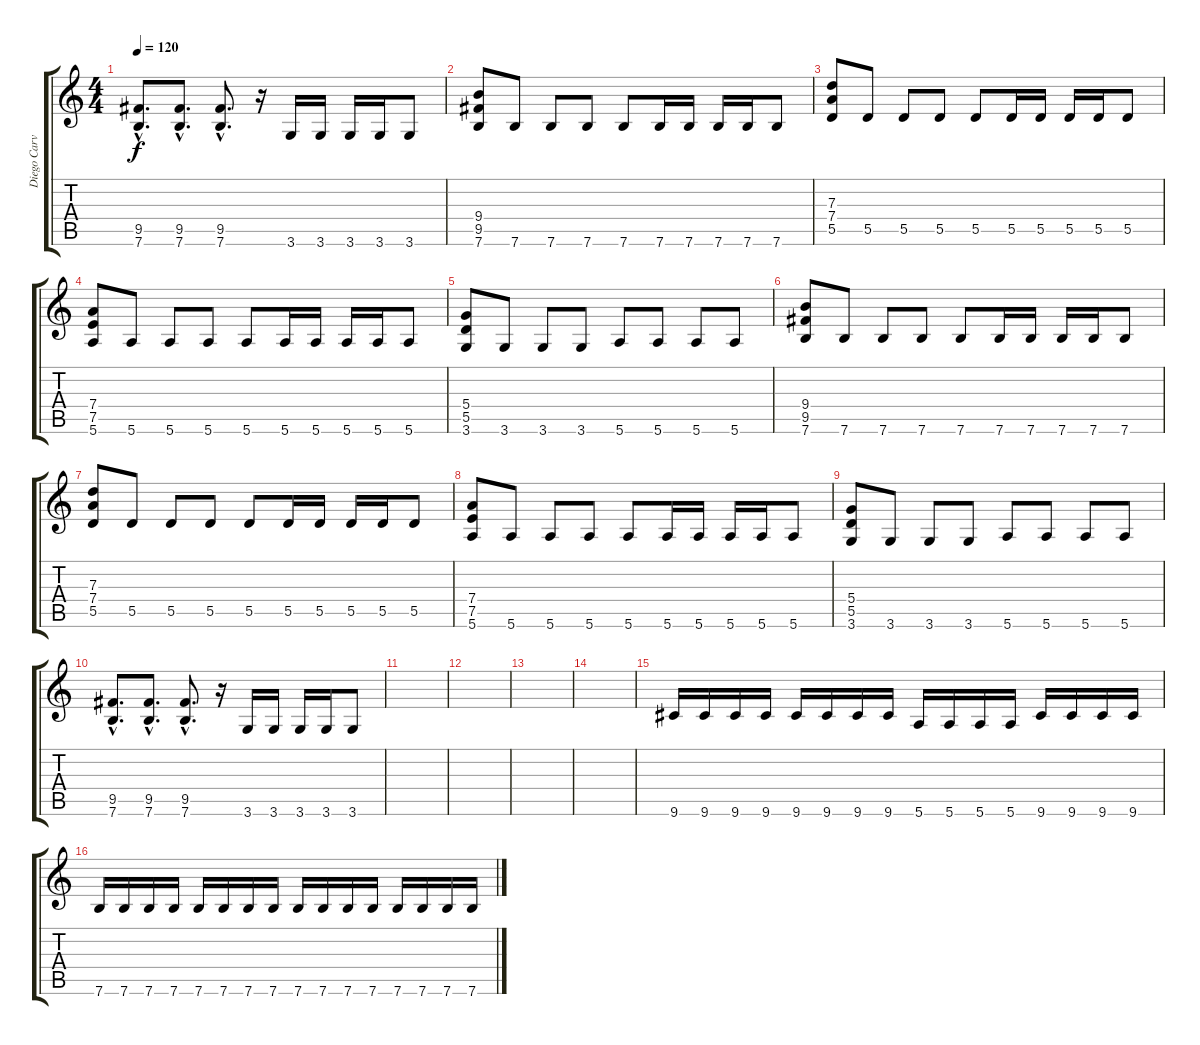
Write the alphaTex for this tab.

\track ("Diego Carvalho (Guitar)" "Diego Carv") {instrument distortionguitar}
\staff {score tabs}
\tuning (E4 B3 G3 D3 A2 E2) {hide}
\ts (4 4)
\tempo 120
\clef g2
\ks c
(9.5{hac} 7.6{hac}).8{d dy f} (9.5{hac} 7.6{hac}).8{d} (9.5{hac} 7.6{hac}).8{d} r.16 3.6.16 3.6.16 3.6.16 3.6.16 3.6.8 |
(9.4 9.5 7.6).8 7.6.8 7.6.8 7.6.8 7.6.8 7.6.16 7.6.16 7.6.16 7.6.16 7.6.8 |
(7.3 7.4 5.5).8 5.5.8 5.5.8 5.5.8 5.5.8 5.5.16 5.5.16 5.5.16 5.5.16 5.5.8 |
(7.4 7.5 5.6).8 5.6.8 5.6.8 5.6.8 5.6.8 5.6.16 5.6.16 5.6.16 5.6.16 5.6.8 |
(5.4 5.5 3.6).8 3.6.8 3.6.8 3.6.8 5.6.8 5.6.8 5.6.8 5.6.8 |
(9.4 9.5 7.6).8 7.6.8 7.6.8 7.6.8 7.6.8 7.6.16 7.6.16 7.6.16 7.6.16 7.6.8 |
(7.3 7.4 5.5).8 5.5.8 5.5.8 5.5.8 5.5.8 5.5.16 5.5.16 5.5.16 5.5.16 5.5.8 |
(7.4 7.5 5.6).8 5.6.8 5.6.8 5.6.8 5.6.8 5.6.16 5.6.16 5.6.16 5.6.16 5.6.8 |
(5.4 5.5 3.6).8 3.6.8 3.6.8 3.6.8 5.6.8 5.6.8 5.6.8 5.6.8 |
(9.5{hac} 7.6{hac}).8{d} (9.5{hac} 7.6{hac}).8{d} (9.5{hac} 7.6{hac}).8{d} r.16 3.6.16 3.6.16 3.6.16 3.6.16 3.6.8 |
|
|
|
|
9.6.16 9.6.16 9.6.16 9.6.16 9.6.16 9.6.16 9.6.16 9.6.16 5.6.16 5.6.16 5.6.16 5.6.16 9.6.16 9.6.16 9.6.16 9.6.16 |
7.6.16 7.6.16 7.6.16 7.6.16 7.6.16 7.6.16 7.6.16 7.6.16 7.6.16 7.6.16 7.6.16 7.6.16 7.6.16 7.6.16 7.6.16 7.6.16
